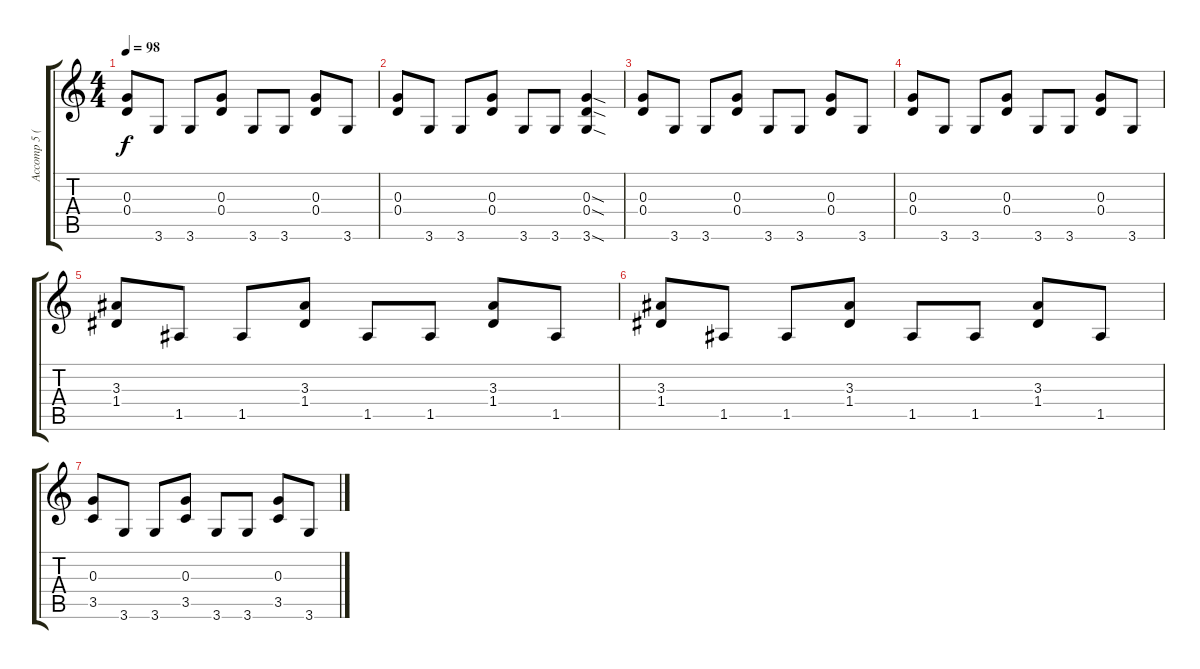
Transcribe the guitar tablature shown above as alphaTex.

\track ("Accomp 5 (DstGuitar)" "Accomp 5 (") {instrument distortionguitar}
\staff {score tabs}
\tuning (E4 B3 G3 D3 A2 E2) {hide}
\ts (4 4)
\tempo 98
\clef g2
\ks c
(0.3 0.4).8{dy f} 3.6.8 3.6.8 (0.3 0.4).8 3.6.8 3.6.8 (0.3 0.4).8 3.6.8 |
(0.3 0.4).8 3.6.8 3.6.8 (0.3 0.4).8 3.6.8 3.6.8 (0.3{sod} 0.4{sod} 3.6{sod}).4 |
(0.3 0.4).8 3.6.8 3.6.8 (0.3 0.4).8 3.6.8 3.6.8 (0.3 0.4).8 3.6.8 |
(0.3 0.4).8{volume 5} 3.6.8 3.6.8 (0.3 0.4).8 3.6.8 3.6.8 (0.3 0.4).8 3.6.8 |
(3.3 1.4).8 1.5.8 1.5.8 (3.3 1.4).8 1.5.8 1.5.8 (3.3 1.4).8 1.5.8 |
(3.3 1.4).8{volume 0} 1.5.8 1.5.8 (3.3 1.4).8 1.5.8 1.5.8 (3.3 1.4).8 1.5.8 |
(0.3 3.5).8 3.6.8 3.6.8 (0.3 3.5).8 3.6.8 3.6.8 (0.3 3.5).8 3.6.8
